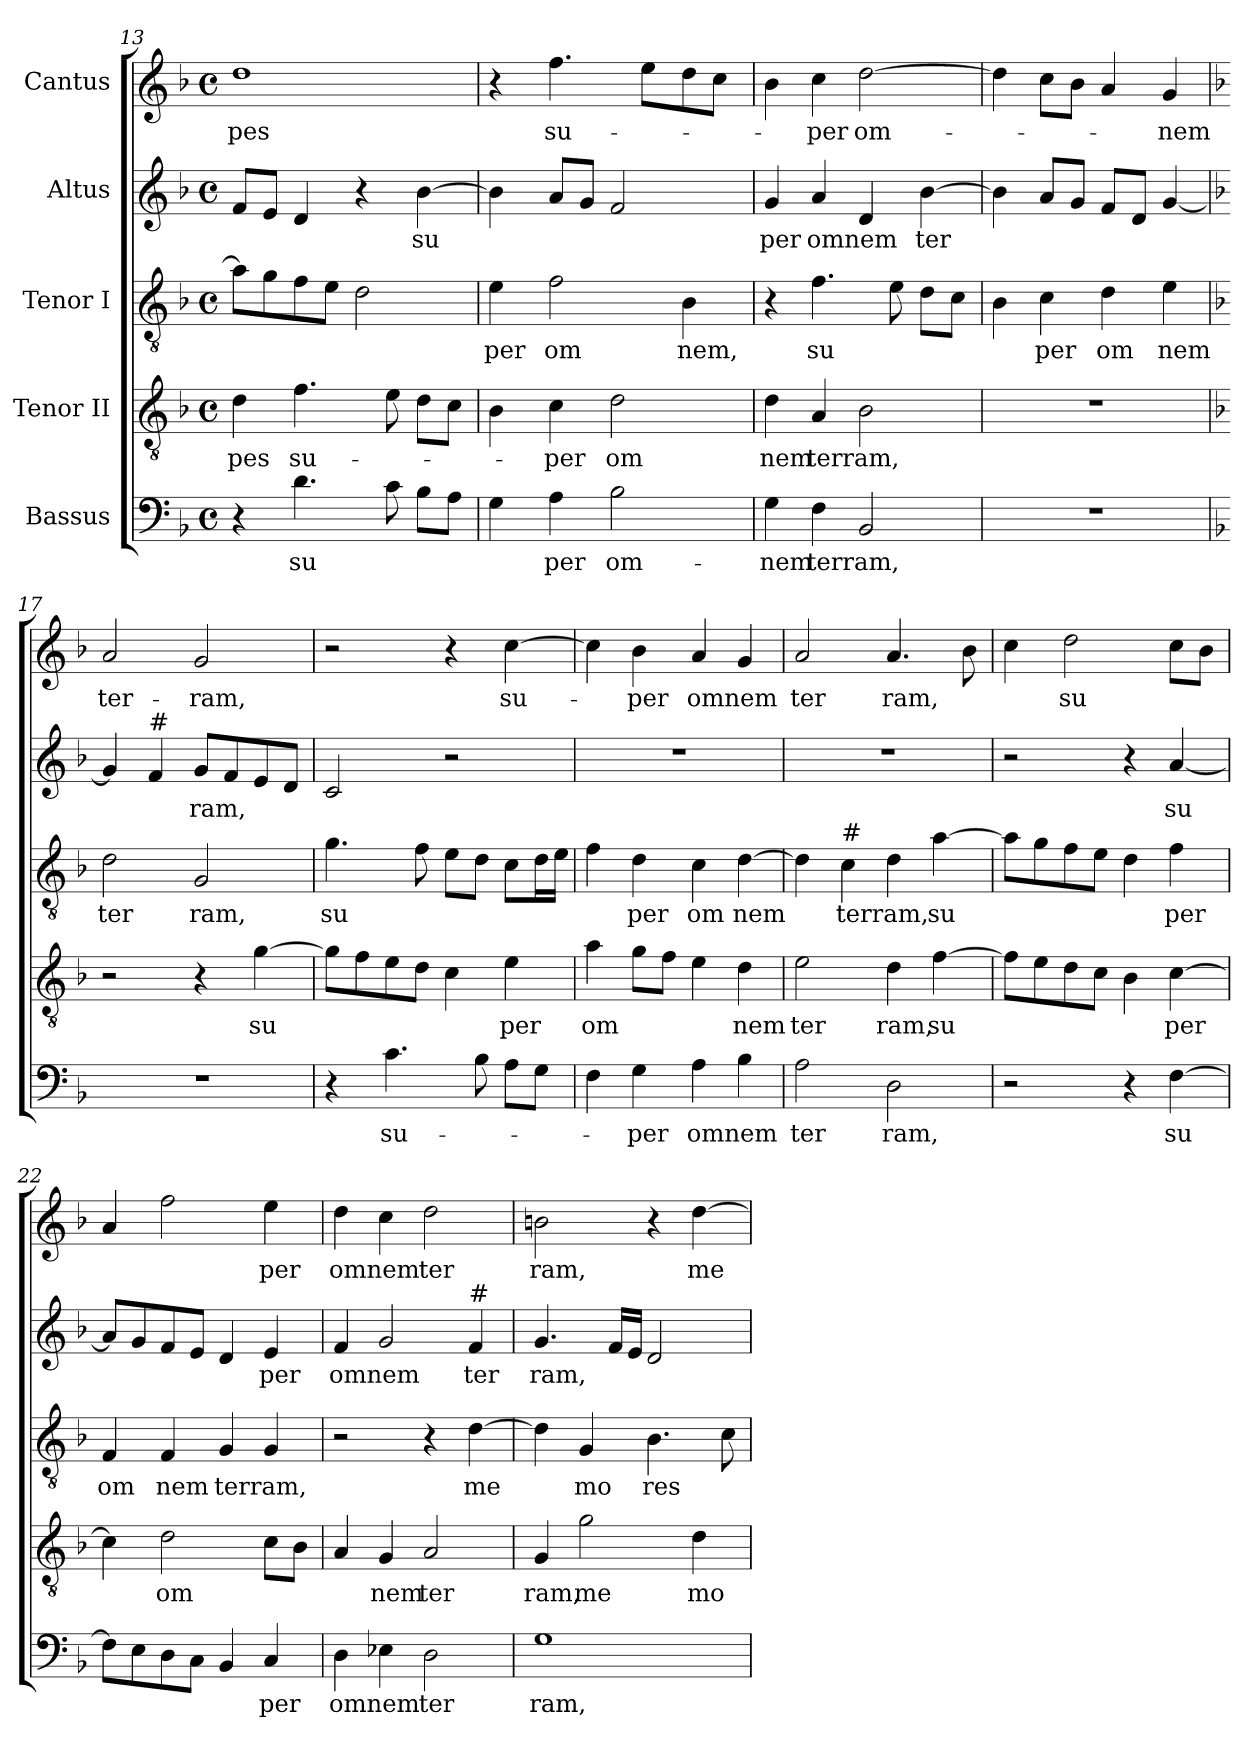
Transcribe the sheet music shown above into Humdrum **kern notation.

**kern	**text	**kern	**text	**kern	**text	**kern	**text	**kern	**text
*part5	*part5	*part4	*part4	*part3	*part3	*part2	*part2	*part1	*part1
*staff5	*staff5	*staff4	*staff4	*staff3	*staff3	*staff2	*staff2	*staff1	*staff1
*I"Bassus	*	*I"Tenor II	*	*I"Tenor I	*	*I"Altus	*	*I"Cantus	*
*clefF4	*	*clefGv2	*	*clefGv2	*	*clefG2	*	*clefG2	*
*k[b-]	*	*k[b-]	*	*k[b-]	*	*k[b-]	*	*k[b-]	*
*F:	*	*F:	*	*F:	*	*F:	*	*F:	*
*M4/4	*	*M4/4	*	*M4/4	*	*M4/4	*	*M4/4	*
*met(c)	*	*met(c)	*	*met(c)	*	*met(c)	*	*met(c)	*
=13	=13	=13	=13	=13	=13	=13	=13	=13	=13
!	!	!	!LO:LY:b:cj	!	!	!	!	!	!LO:LY:b:cj
4r	.	4d\	-pes	8a\L]	.	8f/L	.	1dd	pes
.	.	.	.	8g\	.	8e/J	.	.	.
!	!LO:LY:b:cj	!	!LO:LY:b:cj	!	!	!	!	!	!
4.d\	su	4.f\	su-	8f\	.	4d/	.	.	.
.	.	.	.	8e\J	.	.	.	.	.
.	.	.	.	2d\	.	4r	.	.	.
8c\	.	8e\	.	.	.	.	.	.	.
!	!	!	!	!	!	!	!LO:LY:b:cj	!	!
8B-\L	.	8d\L	.	.	.	[>4b-\	su	.	.
8A\J	.	8c\J	.	.	.	.	.	.	.
!!LO:LB:g=z
=14	=14	=14	=14	=14	=14	=14	=14	=14	=14
!	!	!	!	!	!LO:LY:b:cj	!	!	!	!
*	*	*	*	*	*	*^	*	*	*
4G\	.	4B-\	.	4e\	-per	4b-\]	8.ryy	.	4r	.
.	.	.	.	.	.	.	2ryy	.	.	.
!	!LO:LY:b:cj	!	!LO:LY:b:cj	!	!LO:LY:b:cj	!	!	!	!	!LO:LY:b:cj
4A\	per	4c\	-per	2f\	om	8a/L	.	.	4.ff\	su-
.	.	.	.	.	.	8g/J	.	.	.	.
!	!LO:LY:b:cj	!	!LO:LY:b:cj	!	!	!	!	!	!	!
2B-\	om-	2d\	om	.	.	2f/	.	.	.	.
.	.	.	.	.	.	.	.	.	8ee\L	.
.	.	.	.	.	.	.	4ryy	.	.	.
!	!	!	!	!	!LO:LY:b:cj	!	!	!	!	!
.	.	.	.	4B-\	nem,	.	.	.	8dd\	.
.	.	.	.	.	.	.	.	.	8cc\J	.
.	.	.	.	.	.	.	16ryy	.	.	.
=15	=15	=15	=15	=15	=15	=15	=15	=15	=15	=15
!	!LO:LY:b:cj	!	!LO:LY:b:cj	!	!	!	!	!LO:LY:b:cj	!	!
*	*	*	*	*	*	*v	*v	*	*	*
4G\	-nem	4d\	nem	4r	.	4g/	per	4b-\	.
!	!LO:LY:b	!	!LO:LY:b	!	!LO:LY:b:cj	!	!LO:LY:b	!	!LO:LY:b:cj
4F\	terram,	4A/	terram,	4.f\	su	4a/	omnem	4cc\	-per
!	!	!	!	!	!	!	!	!	!LO:LY:b
2BB-/	.	2B-\	.	.	.	4d/	.	[>2dd\	om-
.	.	.	.	8e\	.	.	.	.	.
!	!	!	!	!	!	!	!LO:LY:b	!	!
.	.	.	.	8d\L	.	[>4b-\	ter	.	.
.	.	.	.	8c\J	.	.	.	.	.
=16	=16	=16	=16	=16	=16	=16	=16	=16	=16
1r	.	1r	.	4B-\	.	4b-\]	.	4dd\]	.
!	!	!	!	!	!LO:LY:b:cj	!	!	!	!
.	.	.	.	4c\	per	8a/L	.	8cc\L	.
.	.	.	.	.	.	8g/J	.	8b-\J	.
!	!	!	!	!	!LO:LY:b:cj	!	!	!	!
.	.	.	.	4d\	om	8f/L	.	4a/	.
.	.	.	.	.	.	8d/J	.	.	.
!	!	!	!	!	!LO:LY:b:cj	!	!	!	!LO:LY:b:cj
.	.	.	.	4e\	nem	[<4g/	.	4g/	-nem
=17	=17	=17	=17	=17	=17	=17	=17	=17	=17
*	*	*	*	*k[b-]	*	*	*	*	*
*	*	*	*	*F:	*	*	*	*	*
!	!	!	!	!	!LO:LY:b:cj	!	!	!	!LO:LY:b:cj
1r	.	2r	.	2d\	ter	4g/]	.	2a/	ter-
!	!	!	!	!	!	!LO:TX:a:t=#	!	!	!
.	.	.	.	.	.	4f/	.	.	.
!	!	!	!	!	!LO:LY:b:cj	!	!LO:LY:b	!	!LO:LY:b:cj
.	.	4r	.	2G/	ram,	8g/L	ram,	2g/	-ram,
.	.	.	.	.	.	8f/	.	.	.
!	!	!	!LO:LY:b:cj	!	!	!	!	!	!
.	.	[>4g\	su	.	.	8e/	.	.	.
.	.	.	.	.	.	8d/J	.	.	.
=18	=18	=18	=18	=18	=18	=18	=18	=18	=18
!	!	!	!	!	!LO:LY:b:cj	!	!	!	!
4r	.	8g\L]	.	4.g\	su	2c/	.	2r	.
.	.	8f\	.	.	.	.	.	.	.
!	!LO:LY:b:cj	!	!	!	!	!	!	!	!
4.c\	su-	8e\	.	.	.	.	.	.	.
.	.	8d\J	.	8f\	.	.	.	.	.
.	.	4c\	.	8e\L	.	2r	.	4r	.
8B-\	.	.	.	8d\J	.	.	.	.	.
!	!	!	!LO:LY:b:cj	!	!	!	!	!	!LO:LY:b:cj
8A\L	.	4e\	per	8c\L	.	.	.	[>4cc\	su-
8G\J	.	.	.	16d\	.	.	.	.	.
.	.	.	.	16e\J	.	.	.	.	.
=19	=19	=19	=19	=19	=19	=19	=19	=19	=19
!	!	!	!LO:LY:b	!	!	!	!	!	!
4F\	.	4a\	om	4f\	.	1r	.	4cc\]	.
!	!LO:LY:b:cj	!	!	!	!LO:LY:b:cj	!	!	!	!LO:LY:b:cj
4G\	-per	8g\L	.	4d\	per	.	.	4b-\	-per
.	.	8f\J	.	.	.	.	.	.	.
!	!LO:LY:b	!	!	!	!LO:LY:b:cj	!	!	!	!LO:LY:b
4A\	omnem	4e\	.	4c\	om	.	.	4a/	omnem
!	!	!	!LO:LY:b:cj	!	!LO:LY:b	!	!	!	!
4B-\	.	4d\	nem	[>4d\	nem	.	.	4g/	.
!!LO:PB:g=z
=20	=20	=20	=20	=20	=20	=20	=20	=20	=20
!	!LO:LY:b:cj	!	!LO:LY:b:cj	!	!	!	!	!	!LO:LY:b:cj
2A\	ter	2e\	ter	4d\]	.	1r	.	2a/	ter
!	!	!	!	!LO:TX:a:t=#	!	!	!	!	!
!	!	!	!	!	!LO:LY:b	!	!	!	!
.	.	.	.	4c\	terram,	.	.	.	.
!	!LO:LY:b:cj	!	!LO:LY:b:cj	!	!	!	!	!	!LO:LY:b
2D\	ram,	4d\	ram,	4d\	.	.	.	4.a/	ram,
!	!	!	!LO:LY:b:cj	!	!LO:LY:b:cj	!	!	!	!
.	.	[>4f\	su	[>4a\	su	.	.	.	.
.	.	.	.	.	.	.	.	8b-\	.
=21	=21	=21	=21	=21	=21	=21	=21	=21	=21
2r	.	8f\L]	.	8a\L]	.	2r	.	4cc\	.
.	.	8e\	.	8g\	.	.	.	.	.
!	!	!	!	!	!	!	!	!	!LO:LY:b:cj
.	.	8d\	.	8f\	.	.	.	2dd\	su
.	.	8c\J	.	8e\J	.	.	.	.	.
4r	.	4B-\	.	4d\	.	4r	.	.	.
!	!LO:LY:b:cj	!	!LO:LY:b	!	!LO:LY:b:cj	!	!LO:LY:b:cj	!	!
[>4F\	su	[>4c\	per	4f\	per	[<4a/	su	8cc\L	.
.	.	.	.	.	.	.	.	8b-\J	.
=22	=22	=22	=22	=22	=22	=22	=22	=22	=22
!	!	!	!	!	!LO:LY:b:cj	!	!	!	!
8F\L]	.	4c\]	.	4F/	om	8a/L]	.	4a/	.
8E\	.	.	.	.	.	8g/	.	.	.
!	!	!	!LO:LY:b	!	!LO:LY:b:cj	!	!	!	!
8D\	.	2d\	om	4F/	nem	8f/	.	2ff\	.
8C\J	.	.	.	.	.	8e/J	.	.	.
!	!	!	!	!	!LO:LY:b	!	!	!	!
4BB-/	.	.	.	4G/	terram,	4d/	.	.	.
!	!LO:LY:b:cj	!	!	!	!	!	!LO:LY:b:cj	!	!LO:LY:b:cj
4C/	per	8c\L	.	4G/	.	4e/	per	4ee\	per
.	.	8B-\J	.	.	.	.	.	.	.
=23	=23	=23	=23	=23	=23	=23	=23	=23	=23
!	!LO:LY:b	!	!	!	!	!	!LO:LY:b	!	!LO:LY:b
4D\	omnem	4A/	.	2r	.	4f/	omnem	4dd\	omnem
!	!	!	!LO:LY:b:cj	!	!	!	!	!	!
4E-X\	.	4G/	nem	.	.	2g/	.	4cc\	.
!	!LO:LY:b:cj	!	!LO:LY:b:cj	!	!	!	!	!	!LO:LY:b:cj
2D\	ter	2A/	ter	4r	.	.	.	2dd\	ter
!	!	!	!	!	!	!LO:TX:a:t=#	!	!	!
!	!	!	!	!	!LO:LY:b	!	!LO:LY:b:cj	!	!
.	.	.	.	[>4d\	me	4f/	ter	.	.
=24	=24	=24	=24	=24	=24	=24	=24	=24	=24
!	!LO:LY:b:cj	!	!LO:LY:b:cj	!	!	!	!LO:LY:b	!	!LO:LY:b:cj
1G	ram,	4G/	ram,	4d\]	.	4.g/	ram,	2bn\	ram,
!	!	!	!LO:LY:b:cj	!	!LO:LY:b:cj	!	!	!	!
.	.	2g\	me	4G/	mo	.	.	.	.
.	.	.	.	.	.	16f/L	.	.	.
.	.	.	.	.	.	16e/J	.	.	.
!	!	!	!	!	!LO:LY:b	!	!	!	!
.	.	.	.	4.B-\	res	2d/	.	4r	.
!	!	!	!LO:LY:b:cj	!	!	!	!	!	!LO:LY:b
.	.	4d\	mo	.	.	.	.	[>4dd\	me
.	.	.	.	8c\	.	.	.	.	.
=	=	=	=	=	=	=	=	=	=
*-	*-	*-	*-	*-	*-	*-	*-	*-	*-
